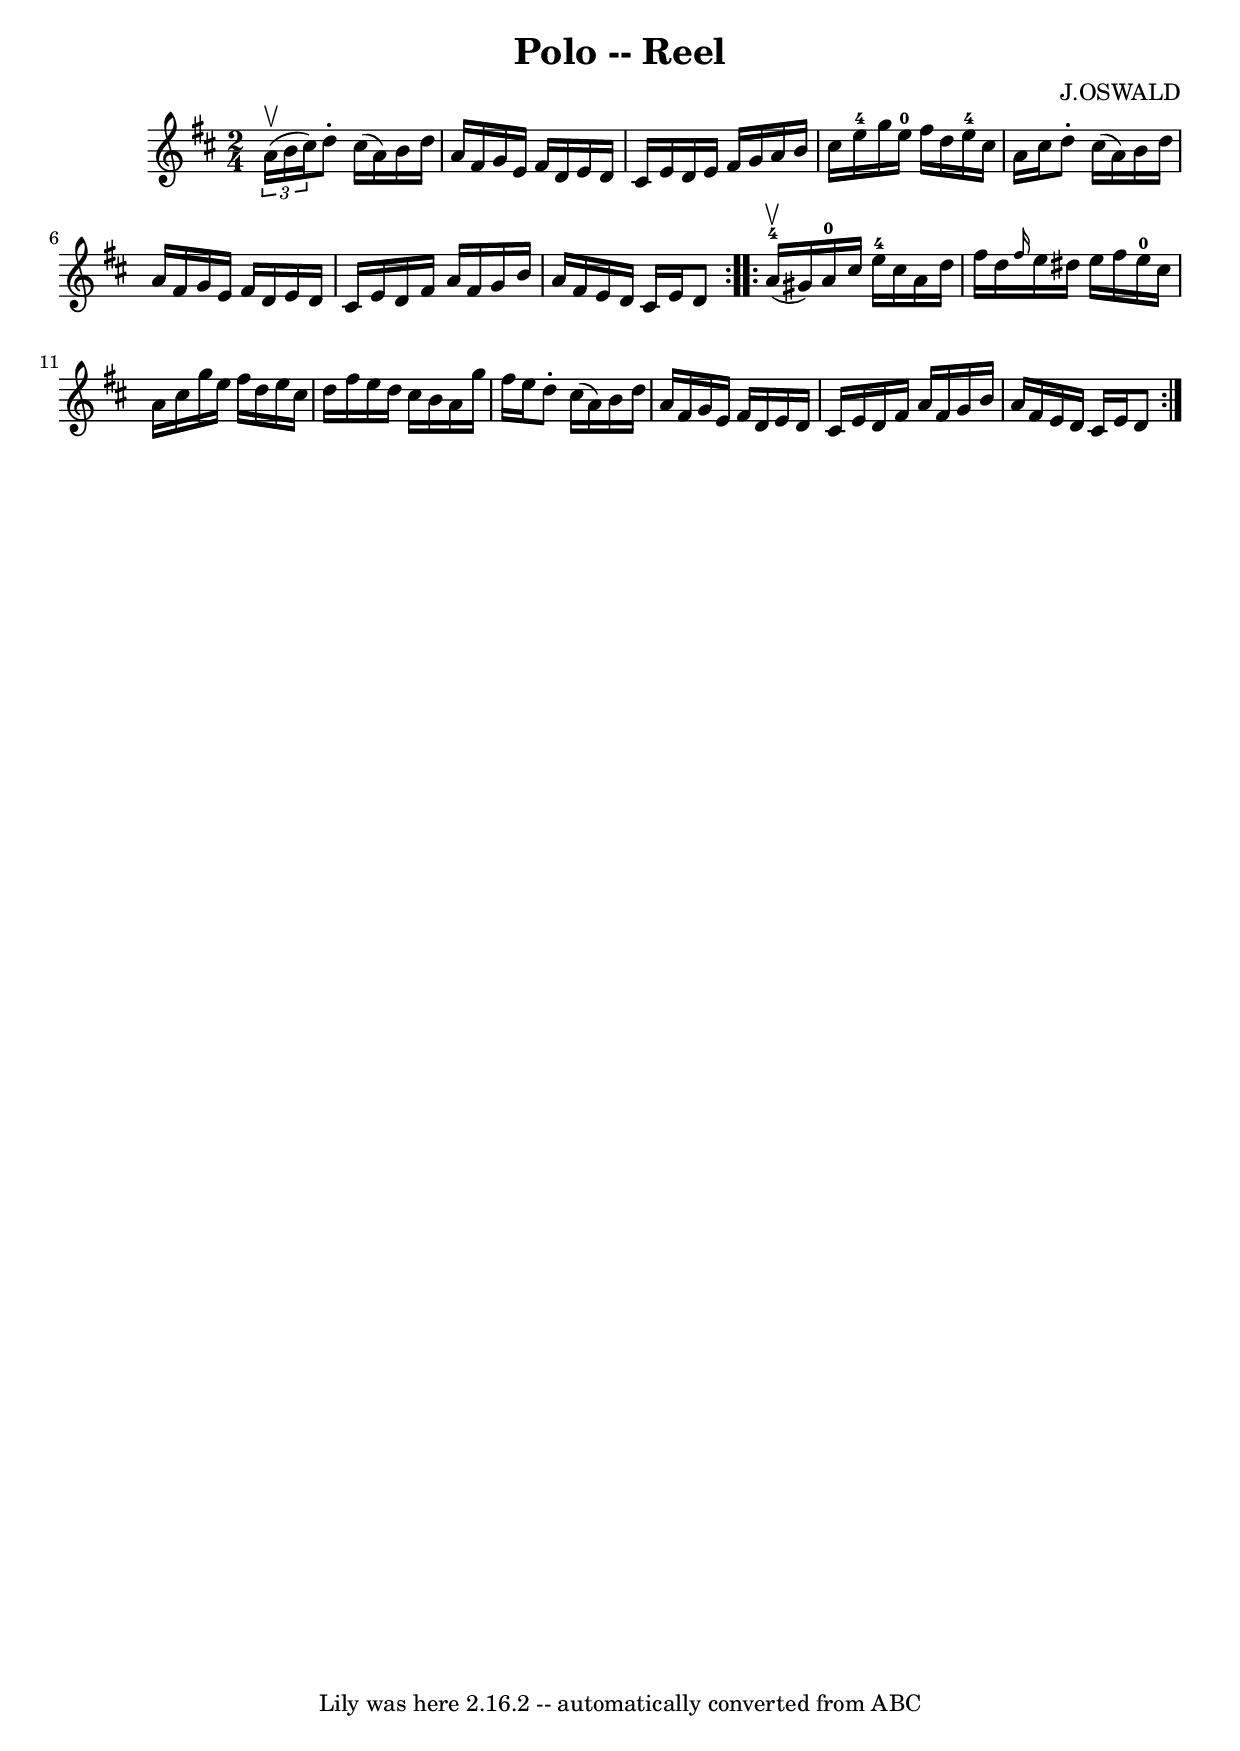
\version "2.16.2"
\include "Mammoth.ily"
\header {
  %% book = "Ryan's Mammoth Collection"
  composer = "J.OSWALD"
  crossRefNumber = "1"
  footnotes = "\\\\246"
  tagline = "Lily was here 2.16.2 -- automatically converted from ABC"
  title = "Polo -- Reel"

}
voicedefault =  {



  \repeat volta 2 {

    \time 2/4 
    \key d \major   \times 2/3 { a'16^\upbow(b'16 cis''16) 
			       } 
    |
    d''8 -. cis''16 (a'16) b'16 d''16 a'16 fis'16   
    |
    g'16 e'16 fis'16 d'16 e'16 d'16 cis'16 e'16    
    |
    d'16 e'16 fis'16 g'16 a'16 b'16 cis''16 e''16 
    -4   |
    g''16 e''16-0 fis''16 d''16 e''16-4   
    cis''16 a'16 cis''16    |
    d''8 -. cis''16 (a'16)   
    b'16 d''16 a'16 fis'16    |
    g'16 e'16 fis'16 d'16    
    e'16 d'16 cis'16 e'16    |
    d'16 fis'16 a'16 fis'16   
    g'16 b'16 a'16 fis'16    |
    e'16 d'16 cis'16 e'16    
    d'8  
  }     
  \repeat volta 2 {
    a'16-4^\upbow(gis'16) |
    
    a'16-0 cis''16 e''16-4 cis''16 a'16 d''16 fis''16    
    d''16    |
    \grace { fis''16  
	   } e''16 dis''16 e''16 fis''16 
    e''16-0 cis''16 a'16 cis''16    |
    g''16 e''16    
    fis''16 d''16 e''16 cis''16 d''16 fis''16    |
    e''16    
    d''16 cis''16 b'16 a'16 g''16 fis''16 e''16    |
    
    d''8 -. cis''16 (a'16) b'16 d''16 a'16 fis'16    |
    
    g'16 e'16 fis'16 d'16 e'16 d'16 cis'16 e'16    |
    
    d'16 fis'16 a'16 fis'16 g'16 b'16 a'16 fis'16    |
    
    e'16 d'16 cis'16 e'16 d'8  
  }   

}

\score{
  <<

    \context Staff="default"
    {
      \voicedefault 
      
    }

  >>
  \layout {
    
  }
  \midi {
  }

}
